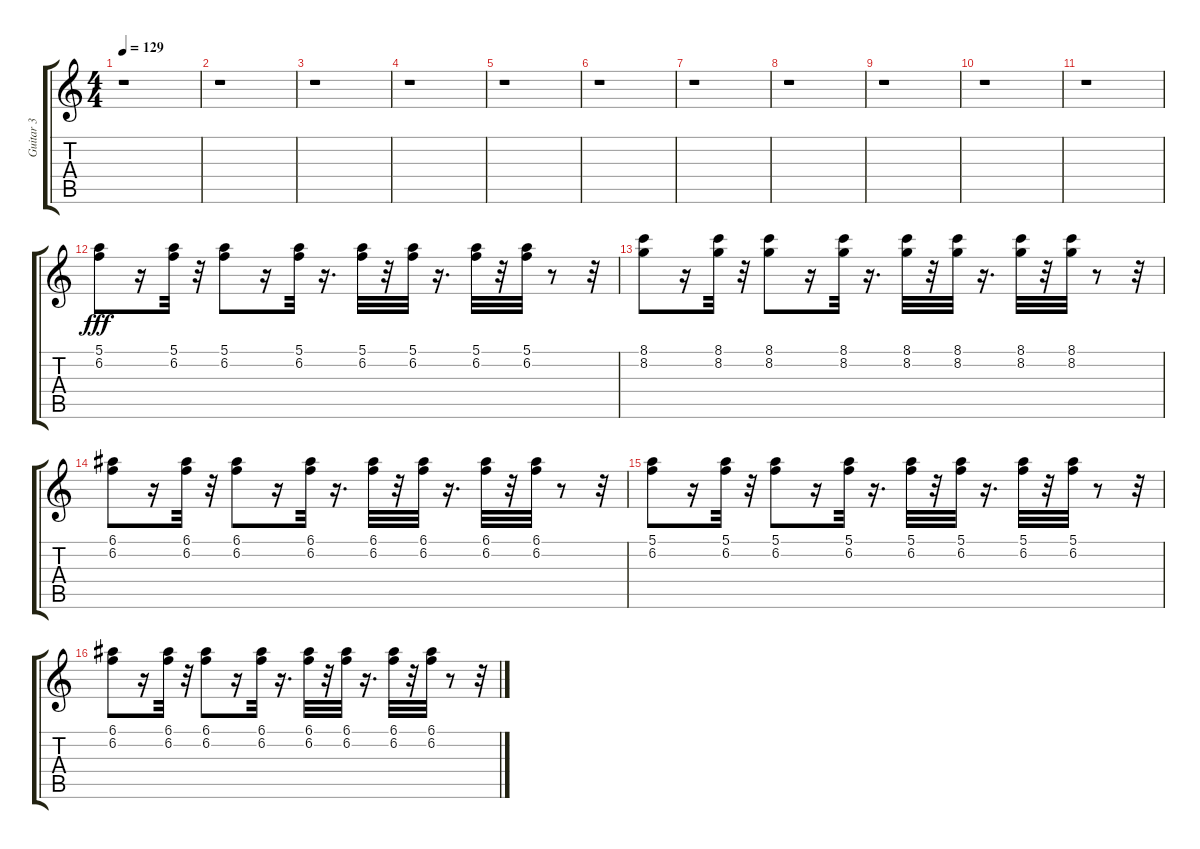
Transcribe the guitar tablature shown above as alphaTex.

\track ("Guitar 3" "Guitar 3") {instrument electricguitarclean}
\staff {score tabs}
\tuning (E4 B3 G3 D3 A2 E2) {hide}
\ts (4 4)
\tempo 129
\clef g2
\ks c
r.1{dy f} |
r.1 |
r.1 |
r.1 |
r.1 |
r.1 |
r.1 |
r.1 |
r.1 |
r.1 |
r.1 |
(5.1 6.2).8{dy fff} r.16 (5.1 6.2).32 r.32 (5.1 6.2).8 r.16 (5.1 6.2).32 r.16{d} (5.1 6.2).32 r.32 (5.1 6.2).32 r.16{d} (5.1 6.2).32 r.32 (5.1 6.2).32 r.8 r.32 |
(8.1 8.2).8 r.16 (8.1 8.2).32 r.32 (8.1 8.2).8 r.16 (8.1 8.2).32 r.16{d} (8.1 8.2).32 r.32 (8.1 8.2).32 r.16{d} (8.1 8.2).32 r.32 (8.1 8.2).32 r.8 r.32 |
(6.1 6.2).8 r.16 (6.1 6.2).32 r.32 (6.1 6.2).8 r.16 (6.1 6.2).32 r.16{d} (6.1 6.2).32 r.32 (6.1 6.2).32 r.16{d} (6.1 6.2).32 r.32 (6.1 6.2).32 r.8 r.32 |
(5.1 6.2).8 r.16 (5.1 6.2).32 r.32 (5.1 6.2).8 r.16 (5.1 6.2).32 r.16{d} (5.1 6.2).32 r.32 (5.1 6.2).32 r.16{d} (5.1 6.2).32 r.32 (5.1 6.2).32 r.8 r.32 |
(6.1 6.2).8 r.16 (6.1 6.2).32 r.32 (6.1 6.2).8 r.16 (6.1 6.2).32 r.16{d} (6.1 6.2).32 r.32 (6.1 6.2).32 r.16{d} (6.1 6.2).32 r.32 (6.1 6.2).32 r.8 r.32
